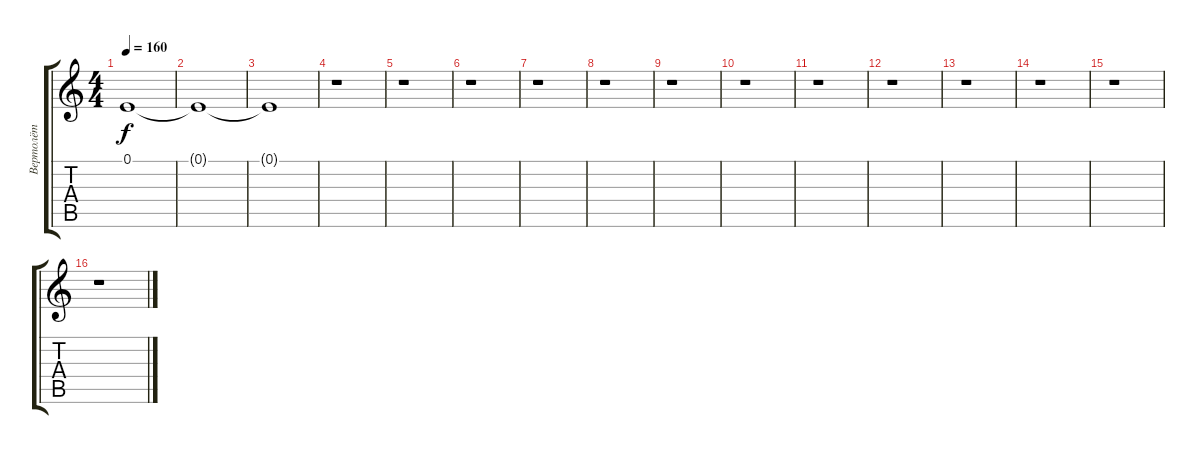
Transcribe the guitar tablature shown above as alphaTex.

\track ("Вертолёт" "Вертолёт") {instrument helicopter}
\staff {score tabs}
\tuning (E4 B3 G3 D3 A2 E2) {hide}
\ts (4 4)
\tempo 160
\clef g2
\ks c
0.1{t}.1{dy f} |
0.1{t}.1 |
0.1{t}.1 |
r.1 |
r.1 |
r.1 |
r.1 |
r.1 |
r.1 |
r.1 |
r.1 |
r.1 |
r.1 |
r.1 |
r.1 |
r.1
